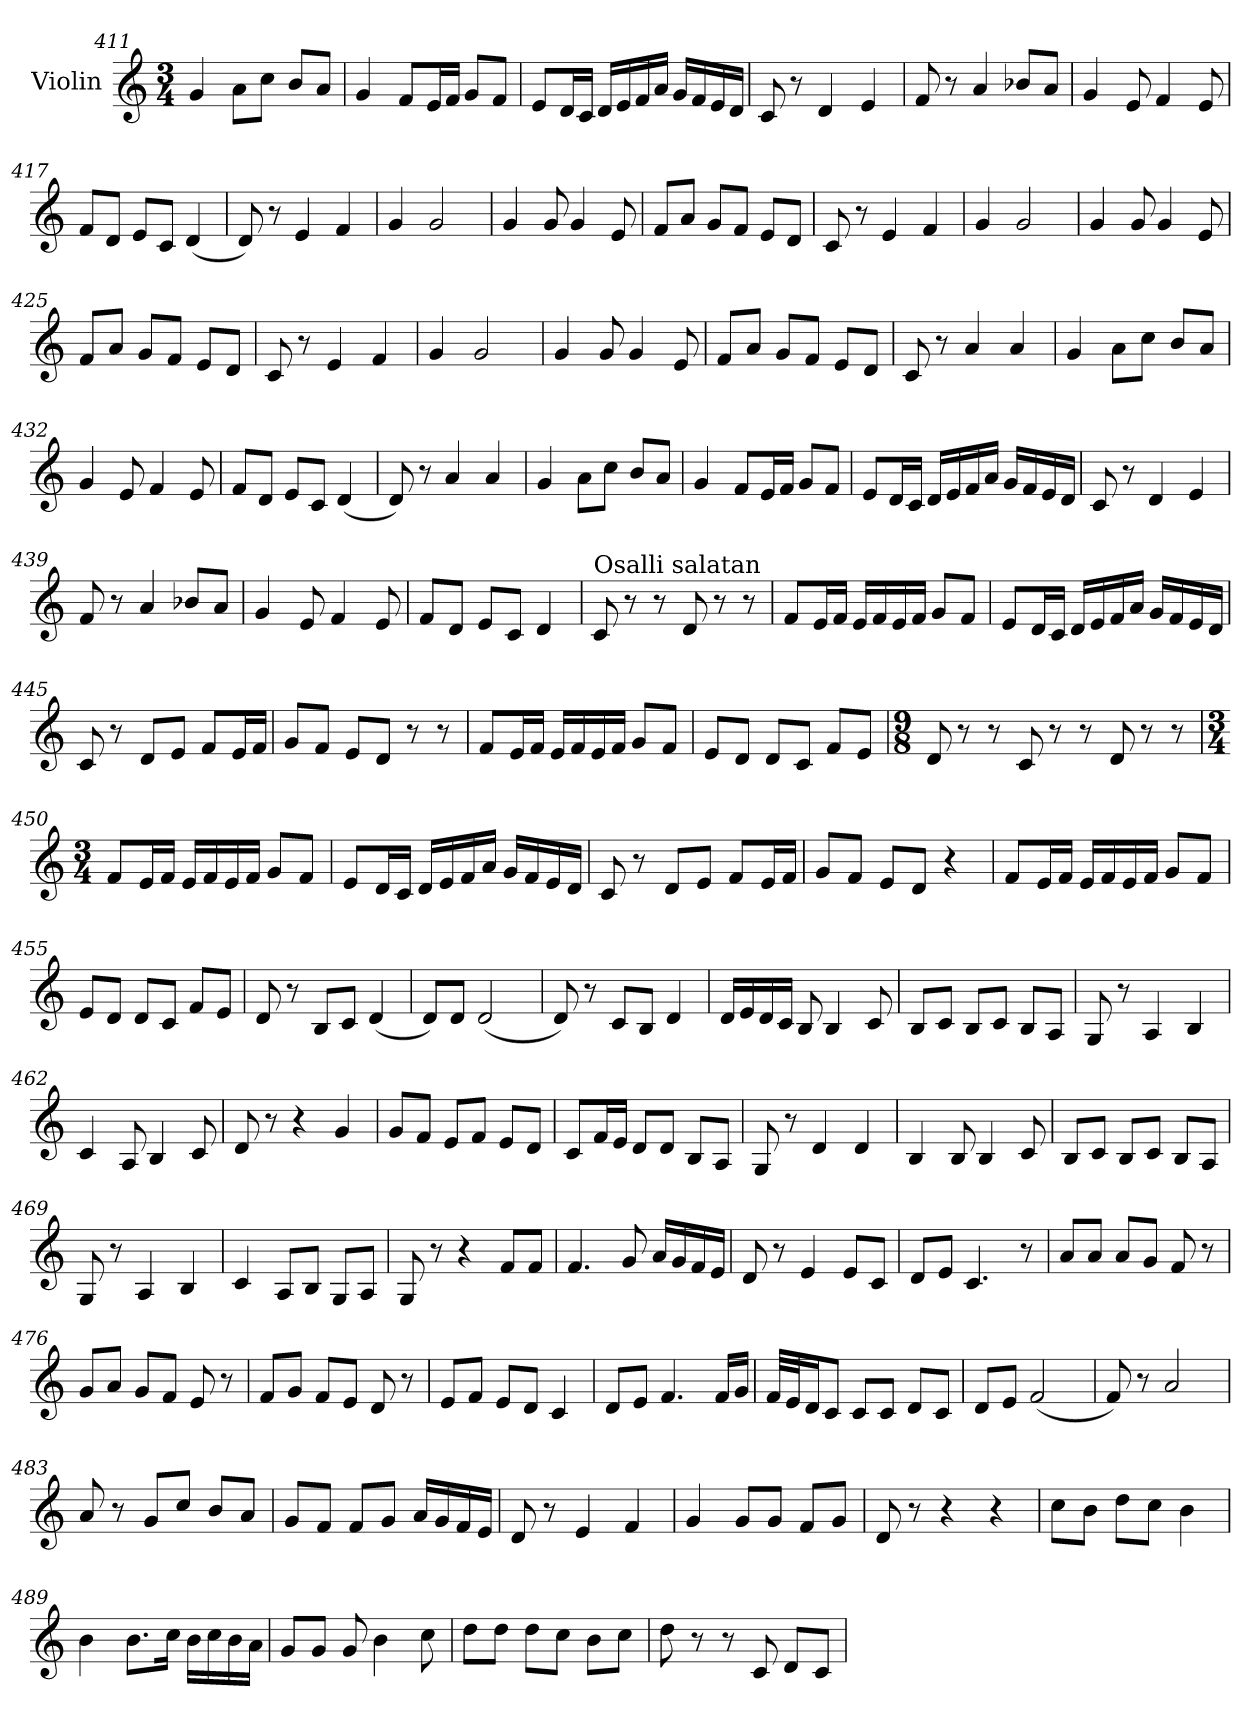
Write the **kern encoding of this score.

**kern
*part1
*staff1
*I"Violin
!!LO:PB:g=z
*clefG2
*k[]
*C:
*M3/4
=411
4g/
8a\L
8cc\J
8b/L
8a/J
=412
4g/
8f/L
16e/L
16f/JJ
8g/L
8f/J
=413
8e/L
16d/L
16c/JJ
16d/LL
16e/
16f/
16a/JJ
16g/LL
16f/
16e/
16d/JJ
=414
8c/
8r
4d/
4e/
=415
8f/
8r
4a/
8b-X/L
8a/J
!!LO:PB:g=z
=416
4g/
8e/
4f/
8e/
!!LO:PB:g=z
=417
8f/L
8d/J
8e/L
8c/J
(4d/
=418
8d/)
8r
4e/
4f/
=419
4g/
2g/
=420
4g/
8g/
4g/
8e/
=421
8f/L
8a/J
8g/L
8f/J
8e/L
8d/J
=422
8c/
8r
4e/
4f/
!!LO:PB:g=z
=423
4g/
2g/
=424
4g/
8g/
4g/
8e/
=425
8f/L
8a/J
8g/L
8f/J
8e/L
8d/J
=426
8c/
8r
4e/
4f/
=427
4g/
2g/
=428
4g/
8g/
4g/
8e/
!!LO:PB:g=z
=429
8f/L
8a/J
8g/L
8f/J
8e/L
8d/J
!!LO:PB:g=z
=430
8c/
8r
4a/
4a/
=431
4g/
8a\L
8cc\J
8b/L
8a/J
=432
4g/
8e/
4f/
8e/
=433
8f/L
8d/J
8e/L
8c/J
(4d/
=434
8d/)
8r
4a/
4a/
!!LO:PB:g=z
=435
4g/
8a\L
8cc\J
8b/L
8a/J
!!LO:PB:g=z
=436
4g/
8f/L
16e/L
16f/JJ
8g/L
8f/J
=437
8e/L
16d/L
16c/JJ
16d/LL
16e/
16f/
16a/JJ
16g/LL
16f/
16e/
16d/JJ
=438
8c/
8r
4d/
4e/
=439
8f/
8r
4a/
8b-X/L
8a/J
=440
4g/
8e/
4f/
8e/
!!LO:PB:g=z
=441
8f/L
8d/J
8e/L
8c/J
4d/
!!LO:PB:g=z
=442
!LO:TX:a:t=Osalli salatan
8c/
8r
8r
8d/
8r
8r
=443
8f/L
16e/L
16f/JJ
16e/LL
16f/
16e/
16f/JJ
8g/L
8f/J
=444
8e/L
16d/L
16c/JJ
16d/LL
16e/
16f/
16a/JJ
16g/LL
16f/
16e/
16d/JJ
=445
8c/
8r
8d/L
8e/J
8f/L
16e/L
16f/JJ
!!LO:PB:g=z
=446
8g/L
8f/J
8e/L
8d/J
8r
8r
!!LO:PB:g=z
=447
8f/L
16e/L
16f/JJ
16e/LL
16f/
16e/
16f/JJ
8g/L
8f/J
=448
8e/L
8d/J
8d/L
8c/J
8f/L
8e/J
=449
*M9/8
8d/
8r
8r
8c/
8r
8r
8d/
8r
8r
=450
*M3/4
8f/L
16e/L
16f/JJ
16e/LL
16f/
16e/
16f/JJ
8g/L
8f/J
!!LO:LB:g=z
=451
8e/L
16d/L
16c/JJ
16d/LL
16e/
16f/
16a/JJ
16g/LL
16f/
16e/
16d/JJ
=452
8c/
8r
8d/L
8e/J
8f/L
16e/L
16f/JJ
=453
8g/L
8f/J
8e/L
8d/J
4r
=454
8f/L
16e/L
16f/JJ
16e/LL
16f/
16e/
16f/JJ
8g/L
8f/J
!!LO:PB:g=z
=455
8e/L
8d/J
8d/L
8c/J
8f/L
8e/J
!!LO:PB:g=z
=456
8d/
8r
8B/L
8c/J
(4d/
=457
8d/L)
8d/J
(2d/
=458
8d/)
8r
8c/L
8B/J
4d/
=459
16d/LL
16e/
16d/
16c/JJ
8B/
4B/
8c/
=460
8B/L
8c/J
8B/L
8c/J
8B/L
8A/J
!!LO:PB:g=z
=461
8G/
8r
4A/
4B/
!!LO:PB:g=z
=462
4c/
8A/
4B/
8c/
=463
8d/
8r
4r
4g/
=464
8g/L
8f/J
8e/L
8f/J
8e/L
8d/J
=465
8c/L
16f/L
16e/JJ
8d/L
8d/J
8B/L
8A/J
=466
8G/
8r
4d/
4d/
!!LO:PB:g=z
=467
4B/
8B/
4B/
8c/
=468
8B/L
8c/J
8B/L
8c/J
8B/L
8A/J
=469
8G/
8r
4A/
4B/
=470
4c/
8A/L
8B/J
8G/L
8A/J
=471
8G/
8r
4r
8f/L
8f/J
=472
4.f/
8g/
16a/LL
16g/
16f/
16e/JJ
!!LO:PB:g=z
=473
8d/
8r
4e/
8e/L
8c/J
!!LO:PB:g=z
=474
8d/L
8e/J
4.c/
8r
=475
8a/L
8a/J
8a/L
8g/J
8f/
8r
=476
8g/L
8a/J
8g/L
8f/J
8e/
8r
=477
8f/L
8g/J
8f/L
8e/J
8d/
8r
=478
8e/L
8f/J
8e/L
8d/J
4c/
!!LO:PB:g=z
=479
8d/L
8e/J
4.f/
16f/LL
16g/JJ
!!LO:PB:g=z
=480
32f/LLL
32e/J
16d/J
8c/J
8c/L
8c/J
8d/L
8c/J
=481
8d/L
8e/J
(2f/
=482
8f/)
8r
2a/
=483
8a/
8r
8g/L
8cc/J
8b/L
8a/J
=484
8g/L
8f/J
8f/L
8g/J
16a/LL
16g/
16f/
16e/JJ
!!LO:PB:g=z
=485
8d/
8r
4e/
4f/
!!LO:PB:g=z
=486
4g/
8g/L
8g/J
8f/L
8g/J
=487
8d/
8r
4r
4r
=488
8cc\L
8b\J
8dd\L
8cc\J
4b\
=489
4b\
8.b\L
16cc\Jk
16b\LL
16cc\
16b\
16a\JJ
=490
8g/L
8g/J
8g/
4b\
8cc\
!!LO:PB:g=z
=491
8dd\L
8dd\J
8dd\L
8cc\J
8b\L
8cc\J
!!LO:PB:g=z
=492
8dd\
8r
8r
8c/
8d/L
8c/J
=
*-
